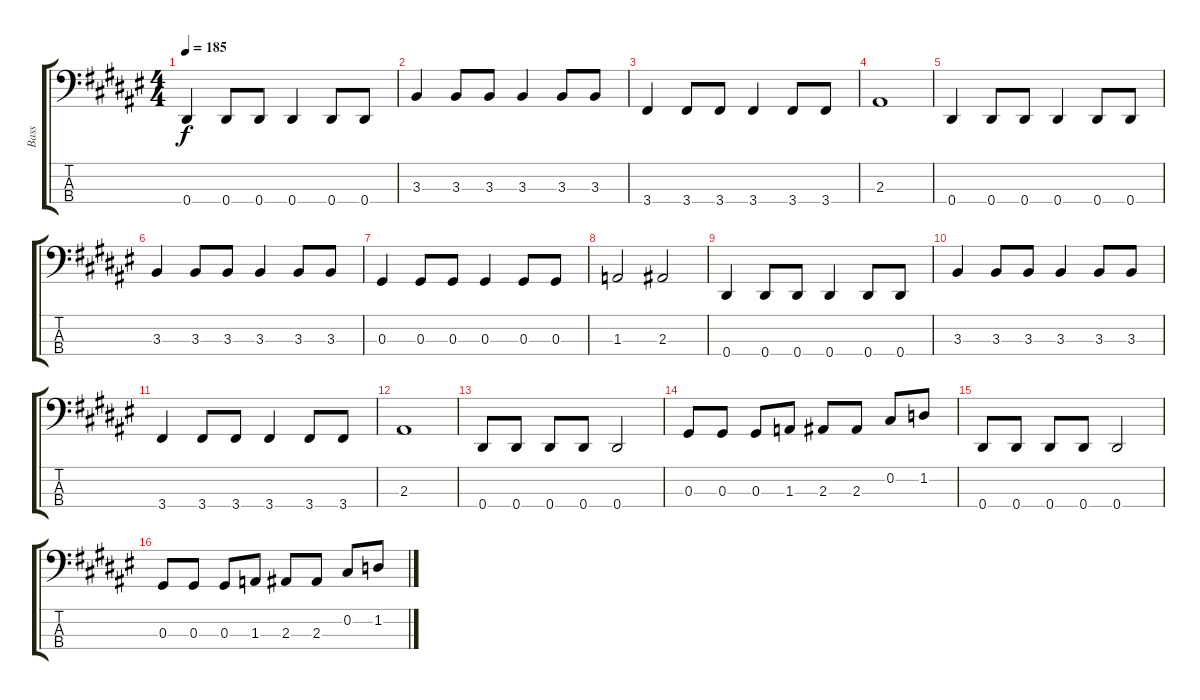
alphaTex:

\track ("Bass" "Bass") {instrument electricbasspick}
\staff {score tabs}
\tuning (Gb2 Db2 Ab1 Eb1) {hide}
\ts (4 4)
\tempo 185
\clef f4
\ks d#minor
0.4.4{dy f} 0.4.8 0.4.8 0.4.4 0.4.8 0.4.8 |
3.3.4 3.3.8 3.3.8 3.3.4 3.3.8 3.3.8 |
3.4.4 3.4.8 3.4.8 3.4.4 3.4.8 3.4.8 |
2.3.1 |
0.4.4 0.4.8 0.4.8 0.4.4 0.4.8 0.4.8 |
3.3.4 3.3.8 3.3.8 3.3.4 3.3.8 3.3.8 |
0.3.4 0.3.8 0.3.8 0.3.4 0.3.8 0.3.8 |
1.3.2 2.3.2 |
0.4.4 0.4.8 0.4.8 0.4.4 0.4.8 0.4.8 |
3.3.4 3.3.8 3.3.8 3.3.4 3.3.8 3.3.8 |
3.4.4 3.4.8 3.4.8 3.4.4 3.4.8 3.4.8 |
2.3.1 |
0.4.8 0.4.8 0.4.8 0.4.8 0.4.2 |
0.3.8 0.3.8 0.3.8 1.3.8 2.3.8 2.3.8 0.2.8 1.2.8 |
0.4.8 0.4.8 0.4.8 0.4.8 0.4.2 |
0.3.8 0.3.8 0.3.8 1.3.8 2.3.8 2.3.8 0.2.8 1.2.8
